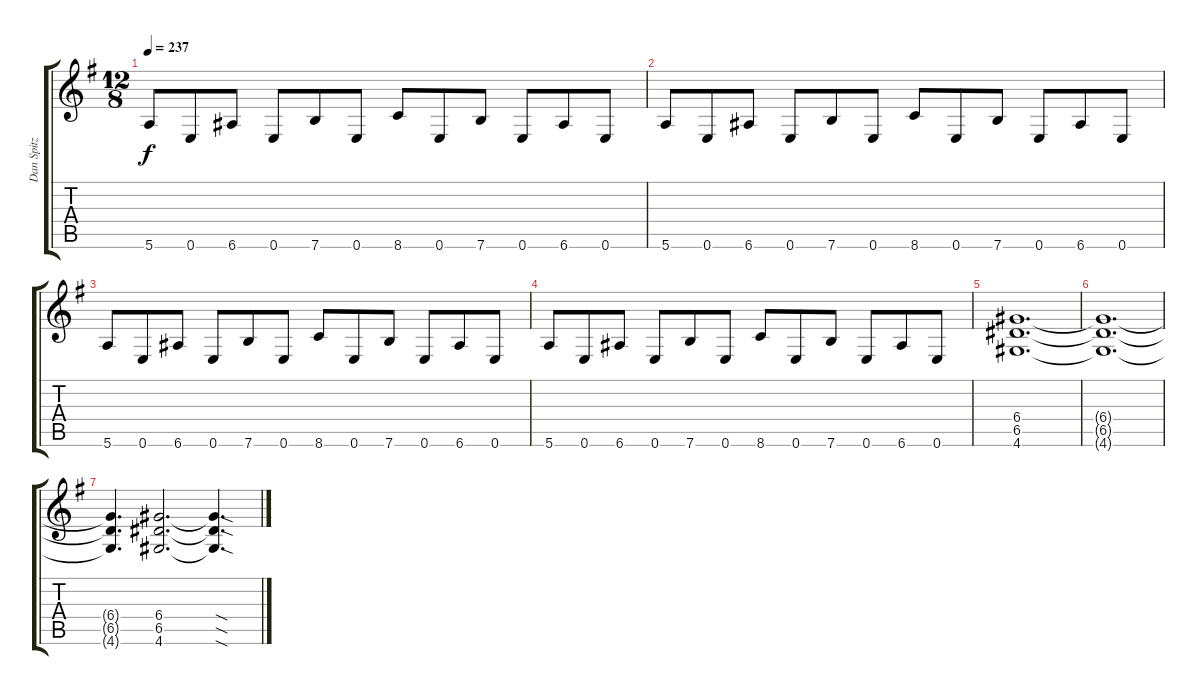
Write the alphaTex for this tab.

\track ("Dan Spitz" "Dan Spitz") {instrument distortionguitar}
\staff {score tabs}
\tuning (E4 B3 G3 D3 A2 E2) {hide}
\ts (12 8)
\tempo 237
\clef g2
\ks g
5.6.8{dy f} 0.6.8 6.6.8 0.6.8 7.6.8 0.6.8 8.6.8 0.6.8 7.6.8 0.6.8 6.6.8 0.6.8 |
5.6.8 0.6.8 6.6.8 0.6.8 7.6.8 0.6.8 8.6.8 0.6.8 7.6.8 0.6.8 6.6.8 0.6.8 |
5.6.8 0.6.8 6.6.8 0.6.8 7.6.8 0.6.8 8.6.8 0.6.8 7.6.8 0.6.8 6.6.8 0.6.8 |
5.6.8 0.6.8 6.6.8 0.6.8 7.6.8 0.6.8 8.6.8 0.6.8 7.6.8 0.6.8 6.6.8 0.6.8 |
(6.4 6.5 4.6).1{d} |
(6.4{t} 6.5{t} 4.6{t}).1{d} |
(6.4{t} 6.5{t} 4.6{t}).4{d} (6.4 6.5 4.6).2{d} (6.4{sod t} 6.5{sod t} 4.6{sod t}).4{d}
